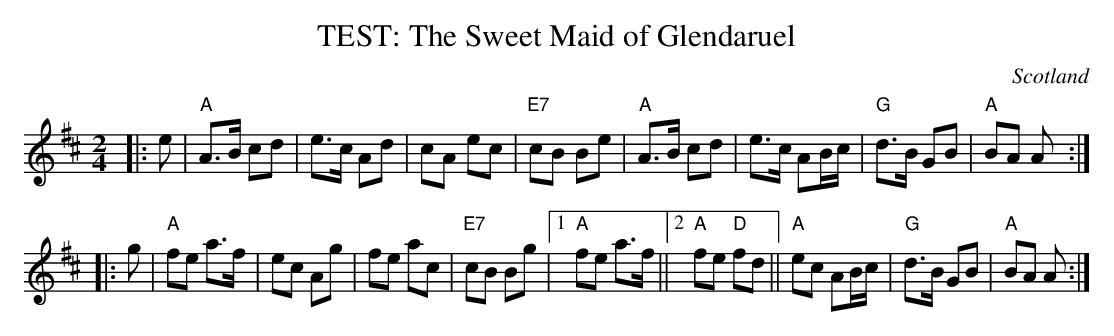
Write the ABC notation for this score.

X:1
T: TEST: The Sweet Maid of Glendaruel
O: Scotland
M: 2/4
L: 1/8
K: AMix
|: e \
| "A"A>B cd | e>c Ad | cA ec | "E7"cB Be | "A"A>B cd | e>c AB/c/ | "G"d>B GB | "A"BA A :|
|: g \
| "A"fe a>f | ec Ag | fe ac | "E7"cB Bg |[1 "A"fe a>f ||[2 "A"fe "D"fd || "A"ec AB/c/ | "G"d>B GB | "A"BA A :|
